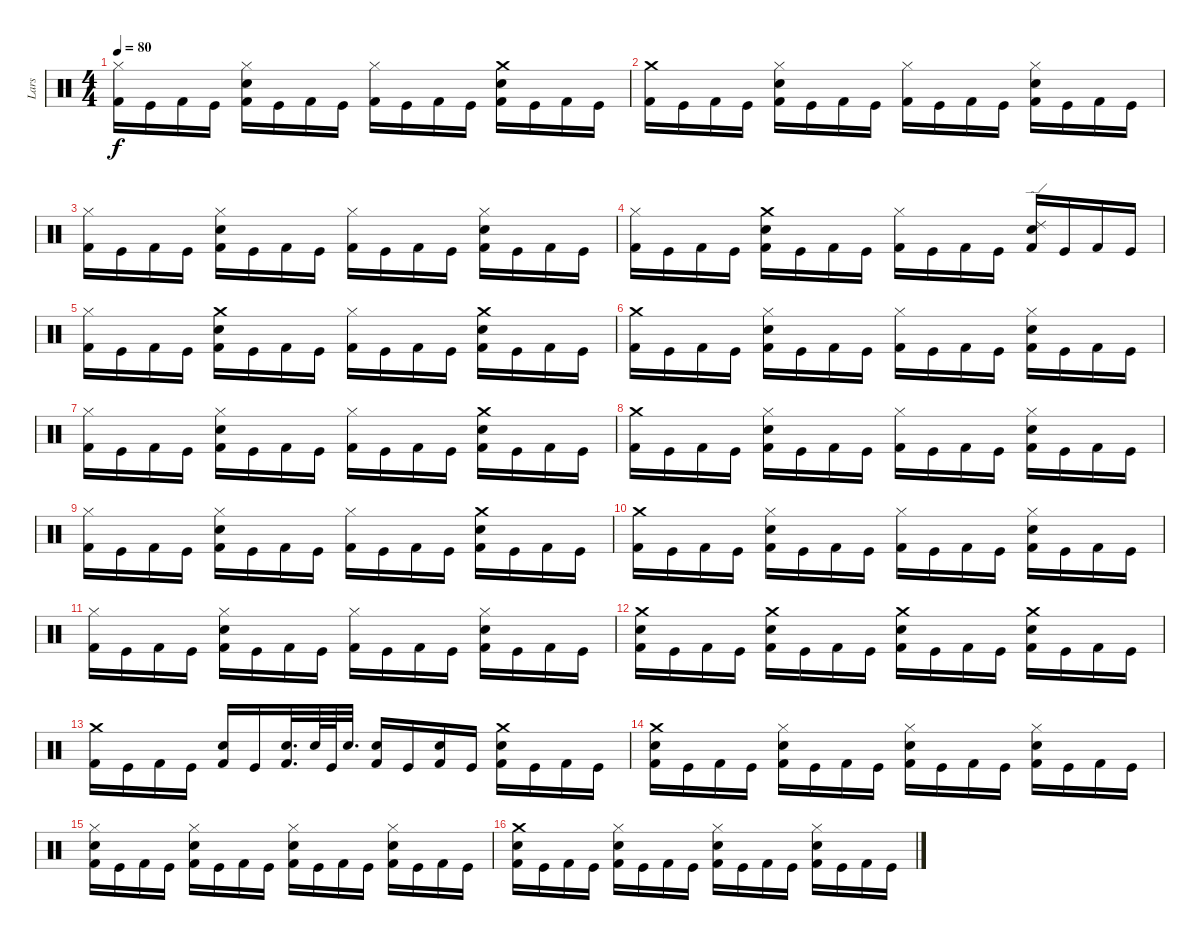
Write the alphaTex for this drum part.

\track ("Lars" "Lars") {instrument percussion}
\staff {score}
\articulation defaults
\ts (4 4)
\tempo 80
\clef neutral
\ks c
("Hi-Hat (closed)" "Kick (hit) 2").16{dy f} "Kick (hit)".16 "Kick (hit) 2".16 "Kick (hit)".16 ("Snare (hit) 2" "Hi-Hat (closed)" "Kick (hit) 2").16 "Kick (hit)".16 "Kick (hit) 2".16 "Kick (hit)".16 ("Hi-Hat (closed)" "Kick (hit) 2").16 "Kick (hit)".16 "Kick (hit) 2".16 "Kick (hit)".16 ("Crash medium (hit)" "Snare (hit) 2" "Kick (hit) 2").16 "Kick (hit)".16 "Kick (hit) 2".16 "Kick (hit)".16 |
("Crash medium (hit)" "Kick (hit) 2").16 "Kick (hit)".16 "Kick (hit) 2".16 "Kick (hit)".16 ("Snare (hit) 2" "Hi-Hat (closed)" "Kick (hit) 2").16 "Kick (hit)".16 "Kick (hit) 2".16 "Kick (hit)".16 ("Hi-Hat (closed)" "Kick (hit) 2").16 "Kick (hit)".16 "Kick (hit) 2".16 "Kick (hit)".16 ("Snare (hit) 2" "Hi-Hat (closed)" "Kick (hit) 2").16 "Kick (hit)".16 "Kick (hit) 2".16 "Kick (hit)".16 |
("Hi-Hat (closed)" "Kick (hit) 2").16 "Kick (hit)".16 "Kick (hit) 2".16 "Kick (hit)".16 ("Snare (hit) 2" "Hi-Hat (closed)" "Kick (hit) 2").16 "Kick (hit)".16 "Kick (hit) 2".16 "Kick (hit)".16 ("Hi-Hat (closed)" "Kick (hit) 2").16 "Kick (hit)".16 "Kick (hit) 2".16 "Kick (hit)".16 ("Snare (hit) 2" "Hi-Hat (closed)" "Kick (hit) 2").16 "Kick (hit)".16 "Kick (hit) 2".16 "Kick (hit)".16 |
("Hi-Hat (closed)" "Kick (hit) 2").16 "Kick (hit)".16 "Kick (hit) 2".16 "Kick (hit)".16 ("Crash medium (hit)" "Snare (hit) 2" "Kick (hit) 2").16 "Kick (hit)".16 "Kick (hit) 2".16 "Kick (hit)".16 ("Hi-Hat (closed)" "Kick (hit) 2").16 "Kick (hit)".16 "Kick (hit) 2".16 "Kick (hit)".16 ("Ride (edge) 2" "Snare (hit) 2" "Kick (hit) 2").16 "Kick (hit)".16 "Kick (hit) 2".16 "Kick (hit)".16 |
("Hi-Hat (closed)" "Kick (hit) 2").16 "Kick (hit)".16 "Kick (hit) 2".16 "Kick (hit)".16 ("Crash medium (hit)" "Snare (hit) 2" "Kick (hit) 2").16 "Kick (hit)".16 "Kick (hit) 2".16 "Kick (hit)".16 ("Hi-Hat (closed)" "Kick (hit) 2").16 "Kick (hit)".16 "Kick (hit) 2".16 "Kick (hit)".16 ("Crash medium (hit)" "Snare (hit) 2" "Kick (hit) 2").16 "Kick (hit)".16 "Kick (hit) 2".16 "Kick (hit)".16 |
("Crash medium (hit)" "Kick (hit) 2").16 "Kick (hit)".16 "Kick (hit) 2".16 "Kick (hit)".16 ("Snare (hit) 2" "Hi-Hat (closed)" "Kick (hit) 2").16 "Kick (hit)".16 "Kick (hit) 2".16 "Kick (hit)".16 ("Hi-Hat (closed)" "Kick (hit) 2").16 "Kick (hit)".16 "Kick (hit) 2".16 "Kick (hit)".16 ("Snare (hit) 2" "Hi-Hat (closed)" "Kick (hit) 2").16 "Kick (hit)".16 "Kick (hit) 2".16 "Kick (hit)".16 |
("Hi-Hat (closed)" "Kick (hit) 2").16 "Kick (hit)".16 "Kick (hit) 2".16 "Kick (hit)".16 ("Snare (hit) 2" "Hi-Hat (closed)" "Kick (hit) 2").16 "Kick (hit)".16 "Kick (hit) 2".16 "Kick (hit)".16 ("Hi-Hat (closed)" "Kick (hit) 2").16 "Kick (hit)".16 "Kick (hit) 2".16 "Kick (hit)".16 ("Crash medium (hit)" "Snare (hit) 2" "Kick (hit) 2").16 "Kick (hit)".16 "Kick (hit) 2".16 "Kick (hit)".16 |
("Crash medium (hit)" "Kick (hit) 2").16 "Kick (hit)".16 "Kick (hit) 2".16 "Kick (hit)".16 ("Snare (hit) 2" "Hi-Hat (closed)" "Kick (hit) 2").16 "Kick (hit)".16 "Kick (hit) 2".16 "Kick (hit)".16 ("Hi-Hat (closed)" "Kick (hit) 2").16 "Kick (hit)".16 "Kick (hit) 2".16 "Kick (hit)".16 ("Snare (hit) 2" "Hi-Hat (closed)" "Kick (hit) 2").16 "Kick (hit)".16 "Kick (hit) 2".16 "Kick (hit)".16 |
("Hi-Hat (closed)" "Kick (hit) 2").16 "Kick (hit)".16 "Kick (hit) 2".16 "Kick (hit)".16 ("Snare (hit) 2" "Hi-Hat (closed)" "Kick (hit) 2").16 "Kick (hit)".16 "Kick (hit) 2".16 "Kick (hit)".16 ("Hi-Hat (closed)" "Kick (hit) 2").16 "Kick (hit)".16 "Kick (hit) 2".16 "Kick (hit)".16 ("Crash medium (hit)" "Snare (hit) 2" "Kick (hit) 2").16 "Kick (hit)".16 "Kick (hit) 2".16 "Kick (hit)".16 |
("Crash medium (hit)" "Kick (hit) 2").16 "Kick (hit)".16 "Kick (hit) 2".16 "Kick (hit)".16 ("Snare (hit) 2" "Hi-Hat (closed)" "Kick (hit) 2").16 "Kick (hit)".16 "Kick (hit) 2".16 "Kick (hit)".16 ("Hi-Hat (closed)" "Kick (hit) 2").16 "Kick (hit)".16 "Kick (hit) 2".16 "Kick (hit)".16 ("Snare (hit) 2" "Hi-Hat (closed)" "Kick (hit) 2").16 "Kick (hit)".16 "Kick (hit) 2".16 "Kick (hit)".16 |
("Hi-Hat (closed)" "Kick (hit) 2").16 "Kick (hit)".16 "Kick (hit) 2".16 "Kick (hit)".16 ("Snare (hit) 2" "Hi-Hat (closed)" "Kick (hit) 2").16 "Kick (hit)".16 "Kick (hit) 2".16 "Kick (hit)".16 ("Hi-Hat (closed)" "Kick (hit) 2").16 "Kick (hit)".16 "Kick (hit) 2".16 "Kick (hit)".16 ("Snare (hit) 2" "Hi-Hat (closed)" "Kick (hit) 2").16 "Kick (hit)".16 "Kick (hit) 2".16 "Kick (hit)".16 |
("Crash medium (hit)" "Snare (hit) 2" "Kick (hit) 2").16 "Kick (hit)".16 "Kick (hit) 2".16 "Kick (hit)".16 ("Crash medium (hit)" "Snare (hit) 2" "Kick (hit) 2").16 "Kick (hit)".16 "Kick (hit) 2".16 "Kick (hit)".16 ("Crash medium (hit)" "Snare (hit) 2" "Kick (hit) 2").16 "Kick (hit)".16 "Kick (hit) 2".16 "Kick (hit)".16 ("Crash medium (hit)" "Snare (hit) 2" "Kick (hit) 2").16 "Kick (hit)".16 "Kick (hit) 2".16 "Kick (hit)".16 |
("Crash medium (hit)" "Kick (hit) 2").16 "Kick (hit)".16 "Kick (hit) 2".16 "Kick (hit)".16 ("Snare (hit) 2" "Kick (hit) 2").16 "Kick (hit)".16 ("Snare (hit) 2" "Kick (hit) 2").32{d} "Snare (hit) 2".64 "Kick (hit)".64 "Snare (hit) 2".32{d} ("Snare (hit) 2" "Kick (hit) 2").16 "Kick (hit)".16 ("Snare (hit) 2" "Kick (hit) 2").16 "Kick (hit)".16 ("Snare (hit) 2" "Crash medium (hit)" "Kick (hit) 2").16 "Kick (hit)".16 "Kick (hit) 2".16 "Kick (hit)".16 |
("Snare (hit) 2" "Crash medium (hit)" "Kick (hit) 2").16 "Kick (hit)".16 "Kick (hit) 2".16 "Kick (hit)".16 ("Hi-Hat (closed)" "Snare (hit) 2" "Kick (hit) 2").16 "Kick (hit)".16 "Kick (hit) 2".16 "Kick (hit)".16 ("Hi-Hat (closed)" "Snare (hit) 2" "Kick (hit) 2").16 "Kick (hit)".16 "Kick (hit) 2".16 "Kick (hit)".16 ("Hi-Hat (closed)" "Snare (hit) 2" "Kick (hit) 2").16 "Kick (hit)".16 "Kick (hit) 2".16 "Kick (hit)".16 |
("Hi-Hat (closed)" "Snare (hit) 2" "Kick (hit) 2").16 "Kick (hit)".16 "Kick (hit) 2".16 "Kick (hit)".16 ("Snare (hit) 2" "Hi-Hat (closed)" "Kick (hit) 2").16 "Kick (hit)".16 "Kick (hit) 2".16 "Kick (hit)".16 ("Hi-Hat (closed)" "Snare (hit) 2" "Kick (hit) 2").16 "Kick (hit)".16 "Kick (hit) 2".16 "Kick (hit)".16 ("Snare (hit) 2" "Hi-Hat (closed)" "Kick (hit) 2").16 "Kick (hit)".16 "Kick (hit) 2".16 "Kick (hit)".16 |
("Crash medium (hit)" "Snare (hit) 2" "Kick (hit) 2").16 "Kick (hit)".16 "Kick (hit) 2".16 "Kick (hit)".16 ("Hi-Hat (closed)" "Snare (hit) 2" "Kick (hit) 2").16 "Kick (hit)".16 "Kick (hit) 2".16 "Kick (hit)".16 ("Hi-Hat (closed)" "Snare (hit) 2" "Kick (hit) 2").16 "Kick (hit)".16 "Kick (hit) 2".16 "Kick (hit)".16 ("Hi-Hat (closed)" "Snare (hit) 2" "Kick (hit) 2").16 "Kick (hit)".16 "Kick (hit) 2".16 "Kick (hit)".16
